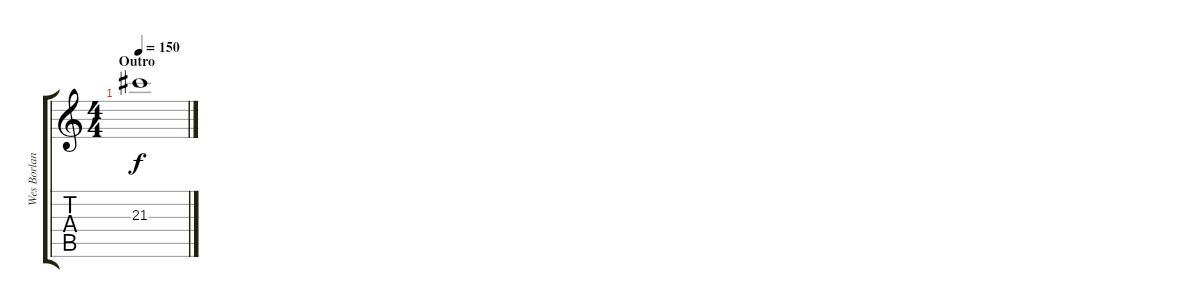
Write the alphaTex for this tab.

\track ("Wes Borland (Distortion)" "Wes Borlan") {instrument overdrivenguitar}
\staff {score tabs}
\tuning (Db4 Ab3 E3 B2 Gb2 Db2) {hide}
\ts (4 4)
\section ("" "Outro")
\tempo 150
\clef g2
\ks c
21.3{t}.1{dy f}
